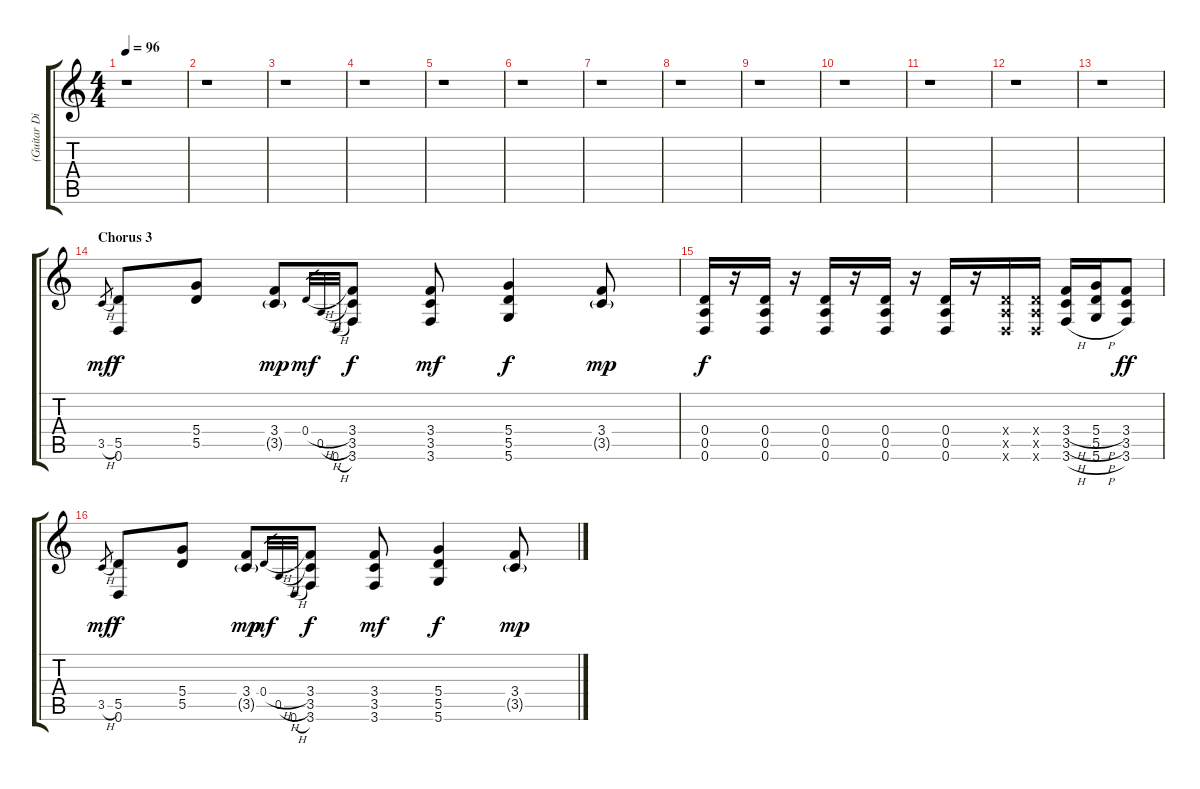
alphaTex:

\track ("(Guitar Distorsion)" "(Guitar Di") {instrument distortionguitar}
\staff {score tabs}
\tuning (E4 B3 G3 D3 A2 D2) {hide}
\ts (4 4)
\tempo 96
\clef g2
\ks c
r.1{dy f} |
r.1 |
r.1 |
r.1 |
r.1 |
r.1 |
r.1 |
r.1 |
r.1 |
r.1 |
r.1 |
r.1 |
r.1 |
\section ("" "Chorus 3")
3.5{h}.8{gr dy mf} (5.5 0.6).8{dy f} (5.4 5.5).8 (3.4 3.5{g}).8{dy mp} 0.4{h}.32{gr dy mf} 0.5{h}.32{gr} 0.6{h}.32{gr} (3.4 3.5 3.6).8{dy f} (3.4 3.5 3.6).8{dy mf} (5.4 5.5 5.6).4{dy f} (3.4 3.5{g}).8{dy mp} |
(0.4 0.5 0.6).16{dy f} r.16 (0.4 0.5 0.6).16 r.16 (0.4 0.5 0.6).16 r.16 (0.4 0.5 0.6).16 r.16 (0.4 0.5 0.6).16 r.16 (0.4{x} 0.5{x} 0.6{x}).16 (0.4{x} 0.5{x} 0.6{x}).16 (3.4{h} 3.5{h} 3.6{h}).16 (5.4{h} 5.5{h} 5.6{h}).16 (3.4 3.5 3.6).8{dy ff} |
3.5{h}.8{gr dy mf} (5.5 0.6).8{dy f} (5.4 5.5).8 (3.4 3.5{g}).8{dy mp} 0.4{h}.32{gr dy mf} 0.5{h}.32{gr} 0.6{h}.32{gr} (3.4 3.5 3.6).8{dy f} (3.4 3.5 3.6).8{dy mf} (5.4 5.5 5.6).4{dy f} (3.4 3.5{g}).8{dy mp}
